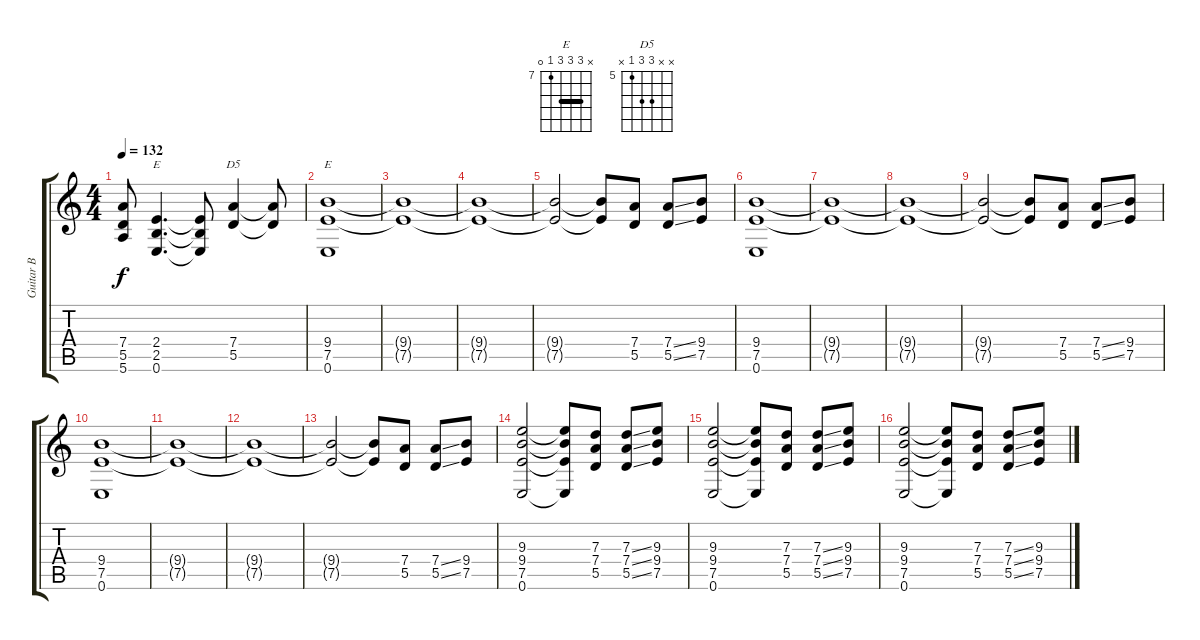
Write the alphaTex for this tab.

\track ("Guitar B" "Guitar B") {instrument distortionguitar}
\staff {score tabs}
\tuning (E4 B3 G3 D3 A2 E2) {hide}
\chord ("E" x x 1 2 2 0)
\chord ("D5" x x 7 7 5 x) {firstfret 5}
\chord ("E" x 9 9 9 7 0) {firstfret 7 barre 9}
\ts (4 4)
\tempo 132
\clef g2
\ks c
(7.4{t} 5.5{t} 5.6{t}).8{dy f} (2.4 2.5 0.6).4{d ch "E"} (2.4{t} 2.5{t} 0.6{t}).8 (7.4 5.5).4{ch "D5"} (7.4{t} 5.5{t}).8 |
(9.4 7.5 0.6).1{ch "E"} |
(9.4{t} 7.5{t}).1 |
(9.4{t} 7.5{t}).1 |
(9.4{t} 7.5{t}).2 (9.4{t} 7.5{t}).8 (7.4 5.5).8 (7.4{ss} 5.5{ss}).8 (9.4 7.5).8 |
(9.4 7.5 0.6).1 |
(9.4{t} 7.5{t}).1 |
(9.4{t} 7.5{t}).1 |
(9.4{t} 7.5{t}).2 (9.4{t} 7.5{t}).8 (7.4 5.5).8 (7.4{ss} 5.5{ss}).8 (9.4 7.5).8 |
(9.4 7.5 0.6).1 |
(9.4{t} 7.5{t}).1 |
(9.4{t} 7.5{t}).1 |
(9.4{t} 7.5{t}).2 (9.4{t} 7.5{t}).8 (7.4 5.5).8 (7.4{ss} 5.5{ss}).8 (9.4 7.5).8 |
(9.3 9.4 7.5 0.6).2 (9.3{t} 9.4{t} 7.5{t} 0.6{t}).8 (7.3 7.4 5.5).8 (7.3{ss} 7.4{ss} 5.5{ss}).8 (9.3 9.4 7.5).8 |
(9.3 9.4 7.5 0.6).2 (9.3{t} 9.4{t} 7.5{t} 0.6{t}).8 (7.3 7.4 5.5).8 (7.3{ss} 7.4{ss} 5.5{ss}).8 (9.3 9.4 7.5).8 |
(9.3 9.4 7.5 0.6).2 (9.3{t} 9.4{t} 7.5{t} 0.6{t}).8 (7.3 7.4 5.5).8 (7.3{ss} 7.4{ss} 5.5{ss}).8 (9.3 9.4 7.5).8
